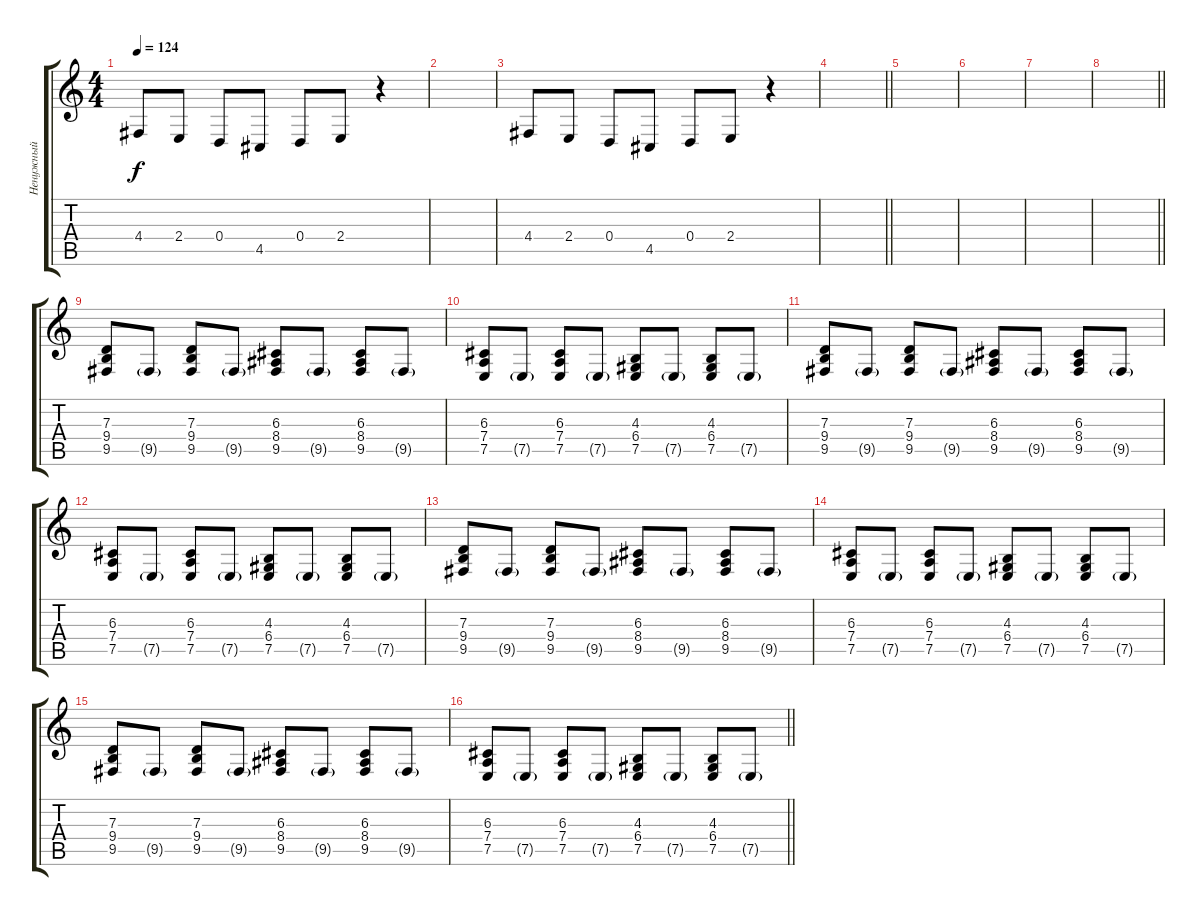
\track ("Ненужный" "Ненужный") {instrument lead3calliope}
\staff {score tabs}
\tuning (E4 B3 G3 D3 A2 E2) {hide}
\ts (4 4)
\tempo 124
\clef g2
\ks c
4.4.8{dy f balance 12 instrument overdrivenguitar} 2.4.8 0.4.8 4.5.8 0.4.8 2.4.8 r.4 |
|
4.4.8{balance 12 instrument overdrivenguitar} 2.4.8 0.4.8 4.5.8 0.4.8 2.4.8 r.4 |
\barLineRight lightlight
|
|
|
|
\barLineRight lightlight
|
(7.3 9.4 9.5).8{instrument lead3calliope} 9.5{g}.8 (7.3 9.4 9.5).8 9.5{g}.8 (6.3 8.4 9.5).8 9.5{g}.8 (6.3 8.4 9.5).8 9.5{g}.8 |
(6.3 7.4 7.5).8 7.5{g}.8 (6.3 7.4 7.5).8 7.5{g}.8 (4.3 6.4 7.5).8 7.5{g}.8 (4.3 6.4 7.5).8 7.5{g}.8 |
(7.3 9.4 9.5).8 9.5{g}.8 (7.3 9.4 9.5).8 9.5{g}.8 (6.3 8.4 9.5).8 9.5{g}.8 (6.3 8.4 9.5).8 9.5{g}.8 |
(6.3 7.4 7.5).8 7.5{g}.8 (6.3 7.4 7.5).8 7.5{g}.8 (4.3 6.4 7.5).8 7.5{g}.8 (4.3 6.4 7.5).8 7.5{g}.8 |
(7.3 9.4 9.5).8 9.5{g}.8 (7.3 9.4 9.5).8 9.5{g}.8 (6.3 8.4 9.5).8 9.5{g}.8 (6.3 8.4 9.5).8 9.5{g}.8 |
(6.3 7.4 7.5).8 7.5{g}.8 (6.3 7.4 7.5).8 7.5{g}.8 (4.3 6.4 7.5).8 7.5{g}.8 (4.3 6.4 7.5).8 7.5{g}.8 |
(7.3 9.4 9.5).8 9.5{g}.8 (7.3 9.4 9.5).8 9.5{g}.8 (6.3 8.4 9.5).8 9.5{g}.8 (6.3 8.4 9.5).8 9.5{g}.8 |
\barLineRight lightlight
(6.3 7.4 7.5).8 7.5{g}.8 (6.3 7.4 7.5).8 7.5{g}.8 (4.3 6.4 7.5).8 7.5{g}.8 (4.3 6.4 7.5).8 7.5{g}.8
